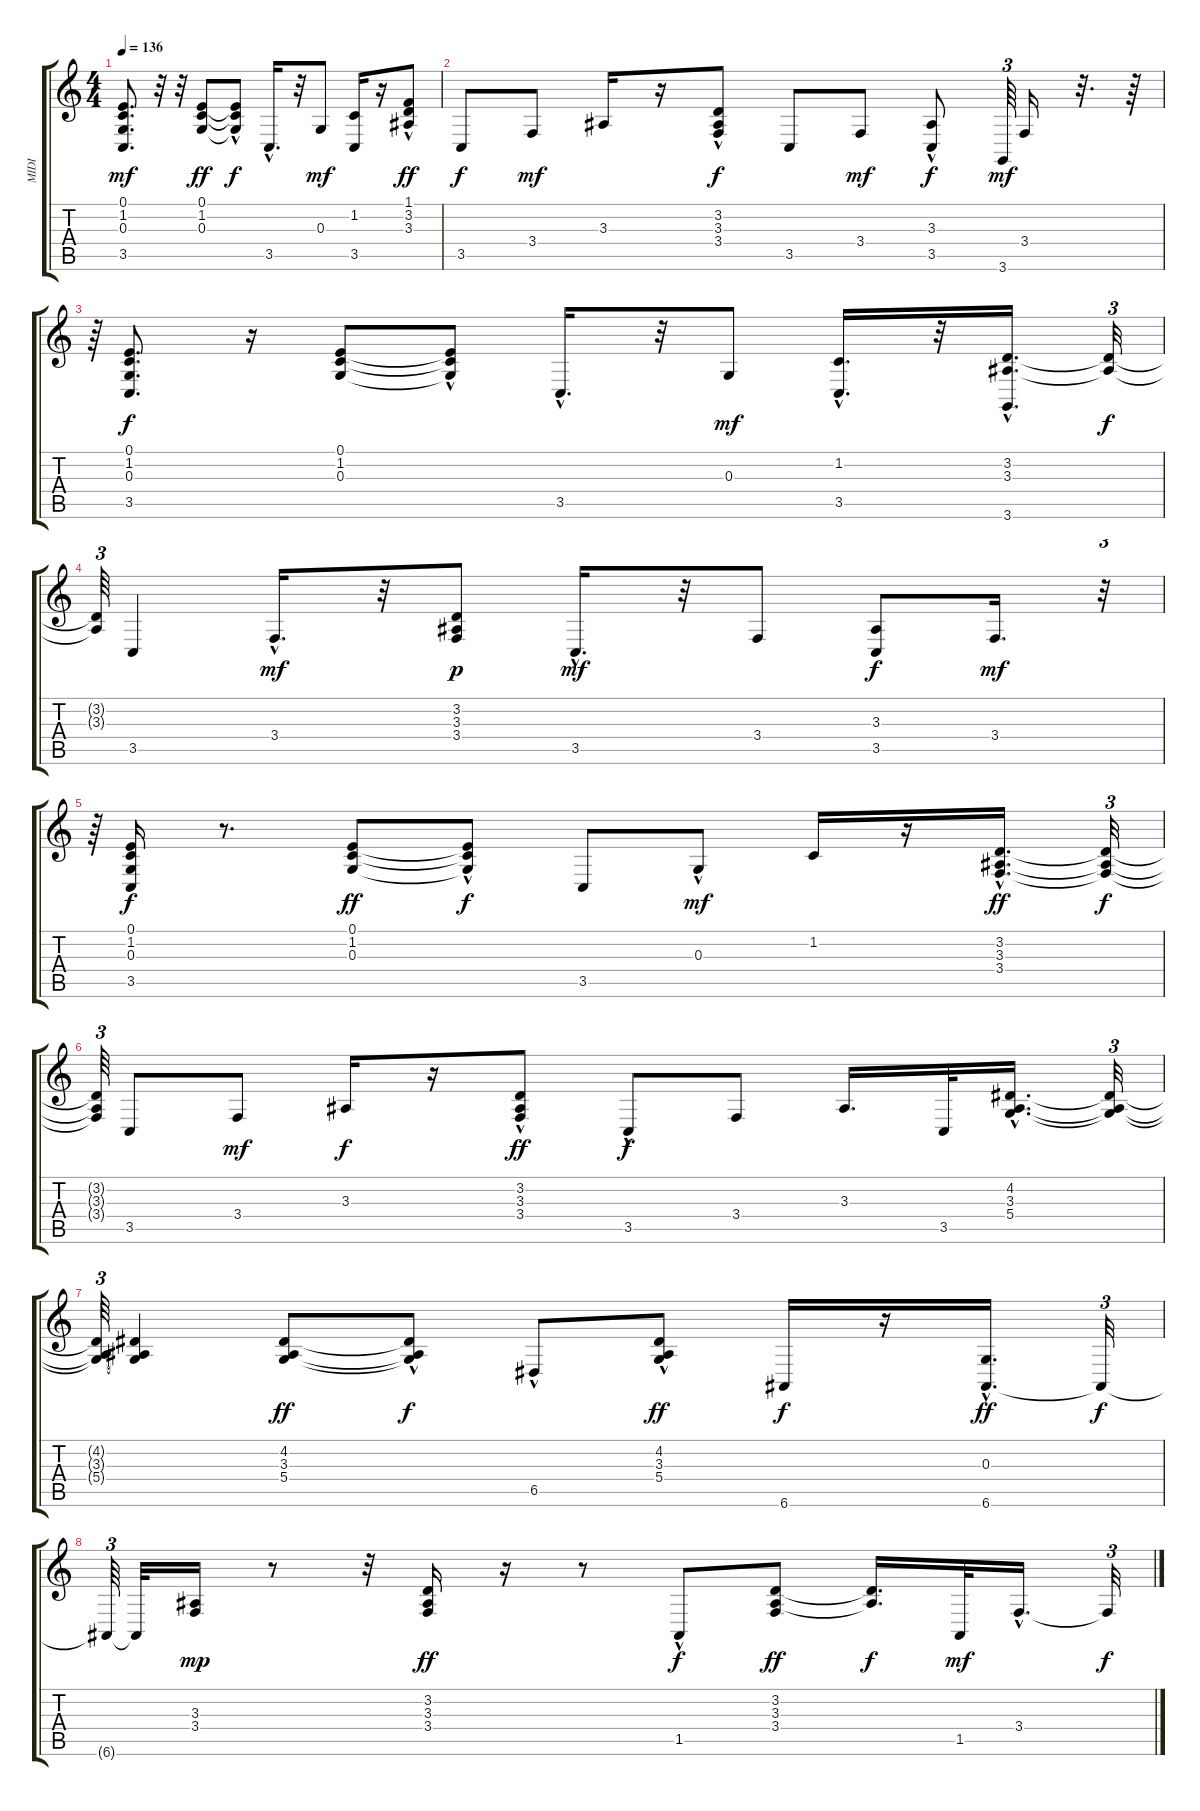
\track ("MIDI" "MIDI") {instrument electricgrandpiano}
\staff {score tabs}
\tuning (E4 B3 G3 D3 A2 E2) {hide}
\ts (4 4)
\tempo 136
\clef g2
\ks c
(0.1 1.2 0.3 3.5).8{d dy mf} r.32 r.32 (0.1 1.2 0.3).8{dy ff} (0.1{hac t} 1.2{t} 0.3{t}).8{dy f} 3.5{hac}.16{d} r.32 0.3.8{dy mf} (1.2 3.5).16 r.16 (1.1{hac} 3.2 3.3).8{dy ff} |
3.5.8{dy f} 3.4.8{dy mf} 3.3.16 r.16 (3.2{hac} 3.3 3.4).8{dy f} 3.5.8 3.4.8{dy mf} (3.3{hac} 3.5{hac}).8{dy f} 3.6.64{tu (3 2) dy mf} 3.4.16 r.32{d} r.64 |
r.64{tu (3 2)} (0.1 1.2 0.3 3.5).8{d dy f} r.16 (0.1 1.2 0.3).8 (0.1{hac t} 1.2{t} 0.3{t}).8 3.5{hac}.16{d} r.32 0.3.8{dy mf} (1.2 3.5{hac}).16{d} r.32 (3.2{hac} 3.3{hac} 3.6).16{d} (3.2{t} 3.3{t}).32{tu (3 2) dy f} |
(3.2{t} 3.3{t}).64{tu (3 2)} 3.5.4 3.4{hac}.16{d dy mf} r.32 (3.2 3.3 3.4).8{dy p} 3.5{hac}.16{d dy mf} r.32 3.4.8 (3.3 3.5).8{dy f} 3.4.16{d dy mf} r.32{tu (3 2)} |
r.64{tu (3 2)} (0.1 1.2 0.3 3.5).16{dy f} r.8{d} (0.1 1.2 0.3).8{dy ff} (0.1{hac t} 1.2{t} 0.3{t}).8{dy f} 3.5.8 0.3{hac}.8{dy mf} 1.2.16 r.16 (3.2{hac} 3.3{hac} 3.4{hac}).16{d dy ff} (3.2{t} 3.3{t} 3.4{t}).32{tu (3 2) dy f} |
(3.2{t} 3.3{t} 3.4{t}).64{tu (3 2)} 3.5.8 3.4.8{dy mf} 3.3.16{dy f} r.16 (3.2{hac} 3.3 3.4).8{dy ff} 3.5{hac}.8{dy f} 3.4.8 3.3.16{d} 3.5.32 (4.2{hac} 3.3{hac} 5.4{hac}).16{d} (4.2{t} 3.3{t} 5.4{t}).32{tu (3 2)} |
(4.2{t} 3.3{t} 5.4{t}).64{tu (3 2)} (4.2{t} 3.3{t} 5.4{t}).4 (4.2 3.3 5.4).8{dy ff} (4.2{hac t} 3.3{t} 5.4{t}).8{dy f} 6.5{hac}.8 (4.2 3.3{hac} 5.4{hac}).8{dy ff} 6.6.16{dy f} r.16 (0.3 6.6{hac}).16{d dy ff} 6.6{t}.32{tu (3 2) dy f} |
6.6{t}.64{tu (3 2)} 6.6{t}.32 (3.3 3.4).16{dy mp} r.8 r.32 (3.2 3.3 3.4).16{dy ff} r.16 r.8 1.5{hac}.8{dy f} (3.2 3.3 3.4).8{dy ff} (3.2{t} 3.3{t}).16{d dy f} 1.5.32{dy mf} 3.4{hac}.16{d} 3.4{t}.32{tu (3 2) dy f}
